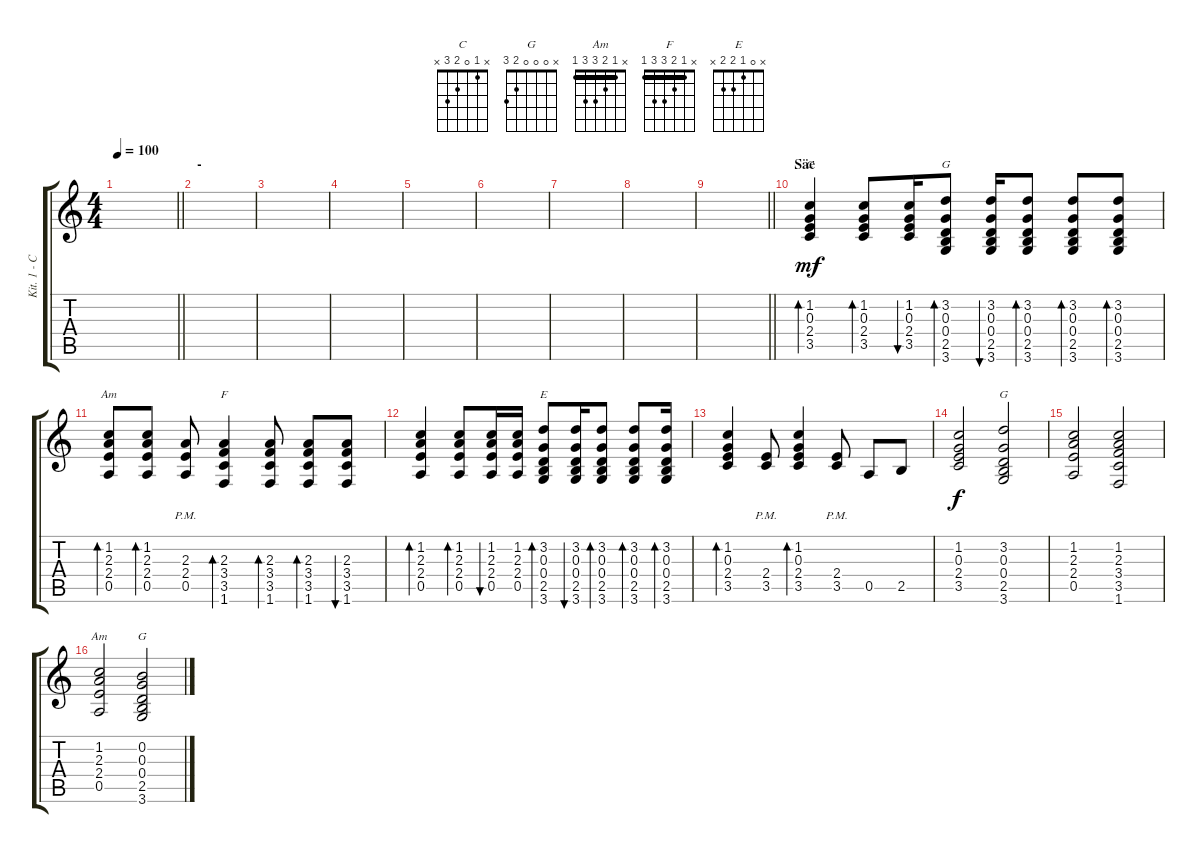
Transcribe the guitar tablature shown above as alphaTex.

\track ("Kit. 1 - Clean" "Kit. 1 - C") {instrument electricguitarclean}
\staff {score tabs}
\tuning (E4 B3 G3 D3 A2 E2) {hide}
\chord ("C" x 1 0 2 3 x)
\chord ("G" x 0 1 2 2 x)
\chord ("Am" x 1 2 2 0 x)
\chord ("F" x 1 2 3 3 1) {barre 1}
\chord ("E" x 0 1 2 2 x)
\chord ("G" x 3 0 0 2 3)
\chord ("Am" x 1 2 3 3 1) {barre 1}
\chord ("G" x 0 0 0 2 3)
\ts (4 4)
\tempo 100
\clef g2
\barLineRight lightlight
\ks c
|
\section ("" "-")
|
|
|
|
|
|
|
\barLineRight lightlight
|
\section ("" "Säe")
(1.2 0.3 2.4 3.5).4{bd 60 ch "C" dy mf} (1.2 0.3 2.4 3.5).8{bd 60} (1.2 0.3 2.4 3.5).16{bu 60} (3.2 0.3 0.4 2.5 3.6).8{bd 60 ch "G"} (3.2 0.3 0.4 2.5 3.6).16{bu 60} (3.2 0.3 0.4 2.5 3.6).8{bd 60} (3.2 0.3 0.4 2.5 3.6).8{bd 60} (3.2 0.3 0.4 2.5 3.6).8{bd 60} |
(1.2 2.3 2.4 0.5).8{bd 60 ch "Am"} (1.2 2.3 2.4 0.5).8{bd 60} (2.3{pm} 2.4{pm} 0.5{pm}).8 (2.3 3.4 3.5 1.6).4{bd 60 ch "F"} (2.3 3.4 3.5 1.6).8{bd 60} (2.3 3.4 3.5 1.6).8{bd 60} (2.3 3.4 3.5 1.6).8{bu 60} |
(1.2 2.3 2.4 0.5).4{bd 60} (1.2 2.3 2.4 0.5).8{bd 60} (1.2 2.3 2.4 0.5).16{bu 60} (1.2 2.3 2.4 0.5).16 (3.2 0.3 0.4 2.5 3.6).8{bd 60 ch "E"} (3.2 0.3 0.4 2.5 3.6).16{bu 60} (3.2 0.3 0.4 2.5 3.6).8{bd 60} (3.2 0.3 0.4 2.5 3.6).8{bd 60} (3.2 0.3 0.4 2.5 3.6).16{bd 60} |
(1.2 0.3 2.4 3.5).4{bd 60} (2.4{pm} 3.5{pm}).8 (1.2 0.3 2.4 3.5).4{bd 60} (2.4{pm} 3.5{pm}).8 0.5.8 2.5.8 |
(1.2 0.3 2.4 3.5).2{dy f} (3.2 0.3 0.4 2.5 3.6).2{ch "G"} |
(1.2 2.3 2.4 0.5).2 (1.2 2.3 3.4 3.5 1.6).2 |
(1.2 2.3 2.4 0.5).2{ch "Am"} (0.2 0.3 0.4 2.5 3.6).2{ch "G"}
